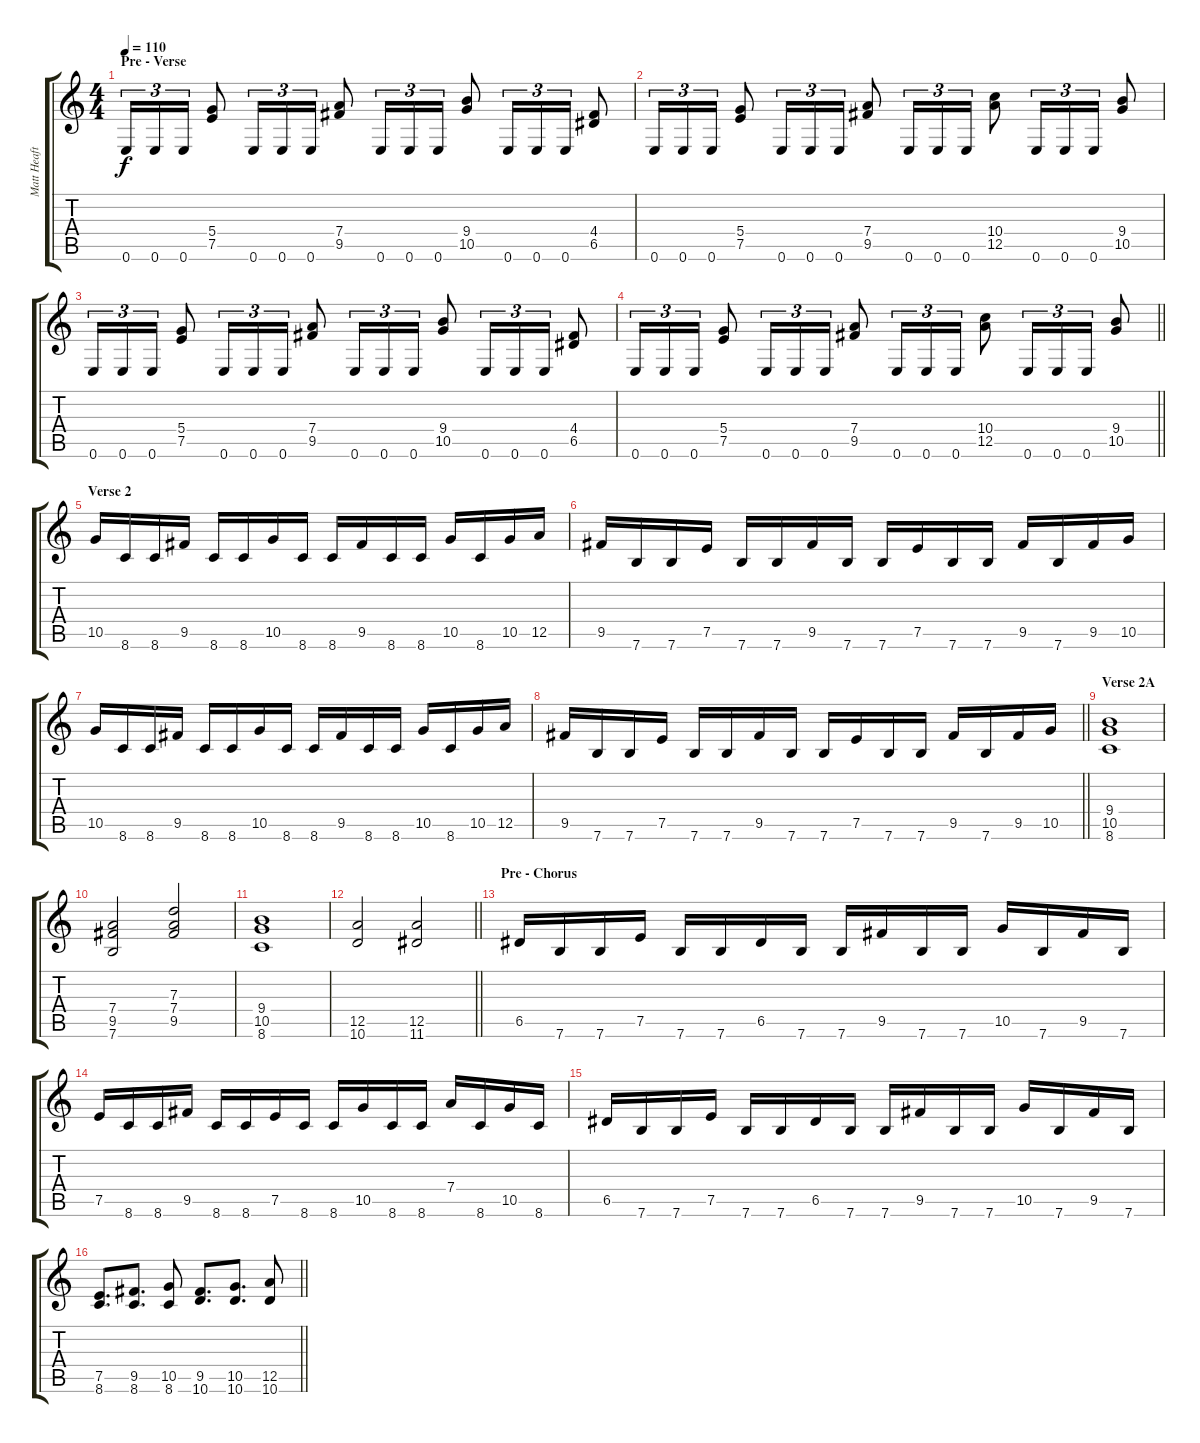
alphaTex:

\track ("Matt Heaft (Rhythm)" "Matt Heaft") {instrument distortionguitar}
\staff {score tabs}
\tuning (E4 B3 G3 D3 A2 E2) {hide}
\ts (4 4)
\section ("" "Pre - Verse")
\tempo 110
\clef g2
\ks c
0.6.16{tu (3 2) dy f} 0.6.16{tu (3 2)} 0.6.16{tu (3 2)} (5.4 7.5).8 0.6.16{tu (3 2)} 0.6.16{tu (3 2)} 0.6.16{tu (3 2)} (7.4 9.5).8 0.6.16{tu (3 2)} 0.6.16{tu (3 2)} 0.6.16{tu (3 2)} (9.4 10.5).8 0.6.16{tu (3 2)} 0.6.16{tu (3 2)} 0.6.16{tu (3 2)} (4.4 6.5).8 |
0.6.16{tu (3 2)} 0.6.16{tu (3 2)} 0.6.16{tu (3 2)} (5.4 7.5).8 0.6.16{tu (3 2)} 0.6.16{tu (3 2)} 0.6.16{tu (3 2)} (7.4 9.5).8 0.6.16{tu (3 2)} 0.6.16{tu (3 2)} 0.6.16{tu (3 2)} (10.4 12.5).8 0.6.16{tu (3 2)} 0.6.16{tu (3 2)} 0.6.16{tu (3 2)} (9.4 10.5).8 |
0.6.16{tu (3 2)} 0.6.16{tu (3 2)} 0.6.16{tu (3 2)} (5.4 7.5).8 0.6.16{tu (3 2)} 0.6.16{tu (3 2)} 0.6.16{tu (3 2)} (7.4 9.5).8 0.6.16{tu (3 2)} 0.6.16{tu (3 2)} 0.6.16{tu (3 2)} (9.4 10.5).8 0.6.16{tu (3 2)} 0.6.16{tu (3 2)} 0.6.16{tu (3 2)} (4.4 6.5).8 |
\barLineRight lightlight
0.6.16{tu (3 2)} 0.6.16{tu (3 2)} 0.6.16{tu (3 2)} (5.4 7.5).8 0.6.16{tu (3 2)} 0.6.16{tu (3 2)} 0.6.16{tu (3 2)} (7.4 9.5).8 0.6.16{tu (3 2)} 0.6.16{tu (3 2)} 0.6.16{tu (3 2)} (10.4 12.5).8 0.6.16{tu (3 2)} 0.6.16{tu (3 2)} 0.6.16{tu (3 2)} (9.4 10.5).8 |
\section ("" "Verse 2")
10.5.16 8.6.16 8.6.16 9.5.16 8.6.16 8.6.16 10.5.16 8.6.16 8.6.16 9.5.16 8.6.16 8.6.16 10.5.16 8.6.16 10.5.16 12.5.16 |
9.5.16 7.6.16 7.6.16 7.5.16 7.6.16 7.6.16 9.5.16 7.6.16 7.6.16 7.5.16 7.6.16 7.6.16 9.5.16 7.6.16 9.5.16 10.5.16 |
10.5.16 8.6.16 8.6.16 9.5.16 8.6.16 8.6.16 10.5.16 8.6.16 8.6.16 9.5.16 8.6.16 8.6.16 10.5.16 8.6.16 10.5.16 12.5.16 |
\barLineRight lightlight
9.5.16 7.6.16 7.6.16 7.5.16 7.6.16 7.6.16 9.5.16 7.6.16 7.6.16 7.5.16 7.6.16 7.6.16 9.5.16 7.6.16 9.5.16 10.5.16 |
\section ("" "Verse 2A")
(9.4 10.5 8.6).1 |
(7.4 9.5 7.6).2 (7.3 7.4 9.5).2 |
(9.4 10.5 8.6).1 |
\barLineRight lightlight
(12.5 10.6).2 (12.5 11.6).2 |
\section ("" "Pre - Chorus")
6.5.16 7.6.16 7.6.16 7.5.16 7.6.16 7.6.16 6.5.16 7.6.16 7.6.16 9.5.16 7.6.16 7.6.16 10.5.16 7.6.16 9.5.16 7.6.16 |
7.5.16 8.6.16 8.6.16 9.5.16 8.6.16 8.6.16 7.5.16 8.6.16 8.6.16 10.5.16 8.6.16 8.6.16 7.4.16 8.6.16 10.5.16 8.6.16 |
6.5.16 7.6.16 7.6.16 7.5.16 7.6.16 7.6.16 6.5.16 7.6.16 7.6.16 9.5.16 7.6.16 7.6.16 10.5.16 7.6.16 9.5.16 7.6.16 |
\barLineRight lightlight
(7.5 8.6).8{d} (9.5 8.6).8{d} (10.5 8.6).8 (9.5 10.6).8{d} (10.5 10.6).8{d} (12.5 10.6).8
